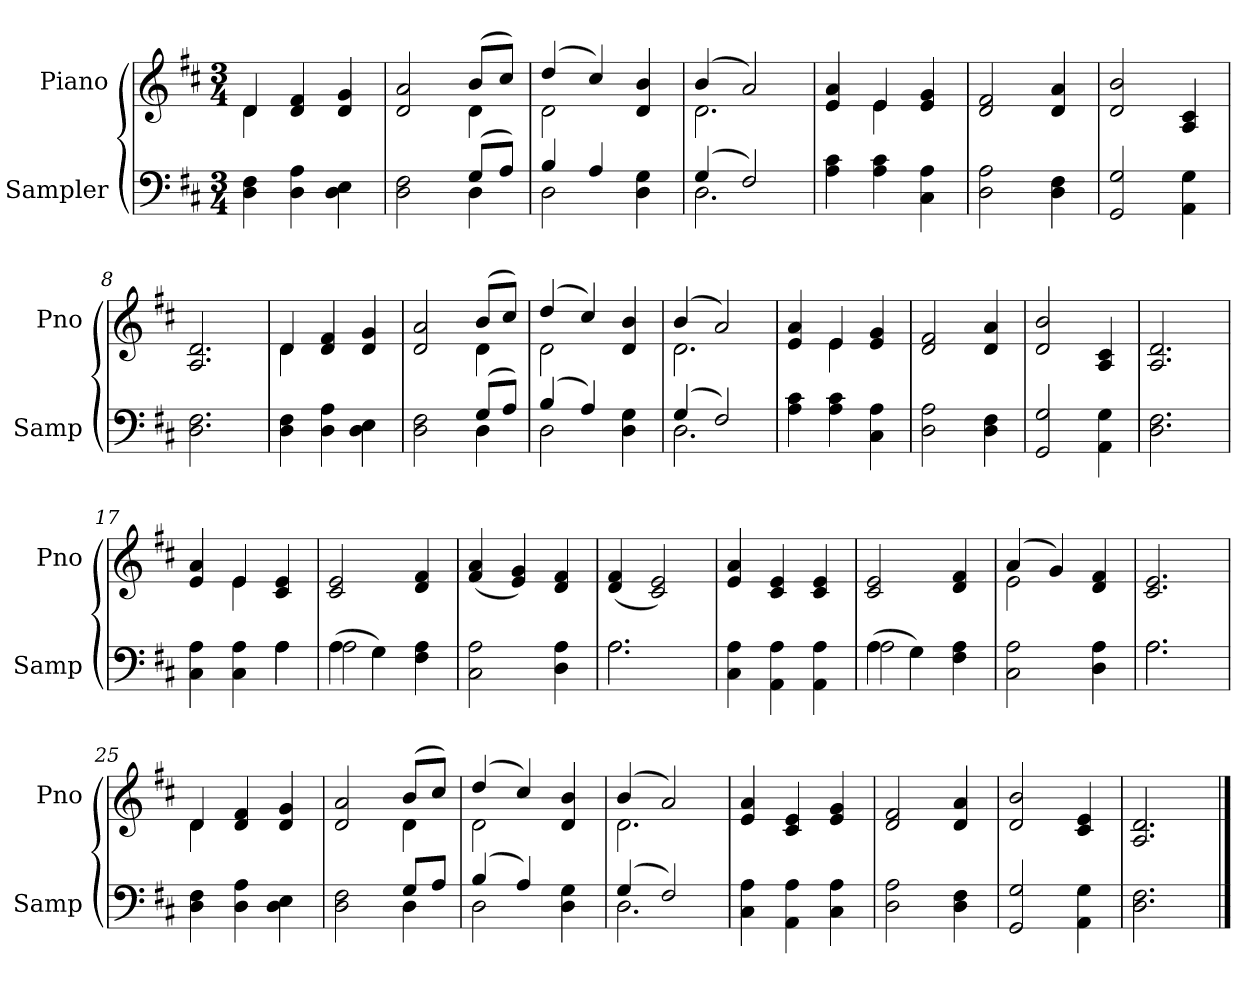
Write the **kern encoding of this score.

**kern	**kern
*part2	*part1
*staff2	*staff1
*I"Sampler	*I"Piano
*I'Samp	*I'Pno
*clefF4	*clefG2
*k[f#c#]	*k[f#c#]
*D:	*D:
*M3/4	*M3/4
=1	=1
*	*^
4D 4F#	4d/	4d
4D 4A	4d 4f#	2ryy
4D 4E	4d 4g	.
=2	=2	=2
*^	*	*
2D 2F#	2ryy	2d 2a	2ryy
(8G/L	4D	(8b/L	4d
8A/J)	.	8cc#/J)	.
=3	=3	=3	=3
4B/	2D	(4dd/	2d
4A/	.	4cc#/)	.
4D 4G	4ryy	4d 4b	4ryy
=4	=4	=4	=4
(4G/	2.D	(4b/	2.d
2F#/)	.	2a/)	.
*v	*v	*	*
=5	=5	=5
4A 4c#	4e 4a	4ryy
4A 4c#	4e/	4e
4C# 4A	4e 4g	4ryy
*	*v	*v
=6	=6
2D 2A	2d 2f#
4D 4F#	4d 4a
=7	=7
2GG 2G	2d 2b
4AA 4G	4A 4c#
=8	=8
2.D 2.F#	2.A 2.d
=9	=9
*	*^
4D 4F#	4d/	4d
4D 4A	4d 4f#	2ryy
4D 4E	4d 4g	.
=10	=10	=10
*^	*	*
2D 2F#	2ryy	2d 2a	2ryy
(8G/L	4D	(8b/L	4d
8A/J)	.	8cc#/J)	.
=11	=11	=11	=11
(4B/	2D	(4dd/	2d
4A/)	.	4cc#/)	.
4D 4G	4ryy	4d 4b	4ryy
=12	=12	=12	=12
(4G/	2.D	(4b/	2.d
2F#/)	.	2a/)	.
*v	*v	*	*
=13	=13	=13
4A 4c#	4e 4a	4ryy
4A 4c#	4e/	4e
4C# 4A	4e 4g	4ryy
*	*v	*v
=14	=14
2D 2A	2d 2f#
4D 4F#	4d 4a
=15	=15
2GG 2G	2d 2b
4AA 4G	4A 4c#
=16	=16
2.D 2.F#	2.A 2.d
=17	=17
*^	*^
4C# 4A	2ryy	4e 4a	4ryy
4C# 4A	.	4e/	4e
4A\	4A	4c# 4e	4ryy
*	*	*v	*v
=18	=18	=18
(4A\	2A	2c# 2e
4G\)	.	.
4F# 4A	4ryy	4d 4f#
*v	*v	*
=19	=19
2C# 2A	(4f# 4a
.	4e 4g)
4D 4A	4d 4f#
=20	=20
*^	*
2.A\	2.A	(4d 4f#
.	.	2c# 2e)
*v	*v	*
=21	=21
4C# 4A	4e 4a
4AA 4A	4c# 4e
4AA 4A	4c# 4e
=22	=22
*^	*
(4A\	2A	2c# 2e
4G\)	.	.
4F# 4A	4ryy	4d 4f#
*v	*v	*
=23	=23
*	*^
2C# 2A	(4a/	2e
.	4g/)	.
4D 4A	4d 4f#	4ryy
*	*v	*v
=24	=24
*^	*
2.A\	2.A	2.c# 2.e
*v	*v	*
=25	=25
*	*^
4D 4F#	4d/	4d
4D 4A	4d 4f#	2ryy
4D 4E	4d 4g	.
=26	=26	=26
*^	*	*
2D 2F#	2ryy	2d 2a	2ryy
8G/L	4D	(8b/L	4d
8A/J	.	8cc#/J)	.
=27	=27	=27	=27
(4B/	2D	(4dd/	2d
4A/)	.	4cc#/)	.
4D 4G	4ryy	4d 4b	4ryy
=28	=28	=28	=28
(4G/	2.D	(4b/	2.d
2F#/)	.	2a/)	.
*v	*v	*	*
*	*v	*v
=29	=29
4C# 4A	4e 4a
4AA 4A	4c# 4e
4C# 4A	4e 4g
=30	=30
2D 2A	2d 2f#
4D 4F#	4d 4a
=31	=31
2GG 2G	2d 2b
4AA 4G	4c# 4e
=32	=32
2.D 2.F#	2.A 2.d
==	==
*-	*-
